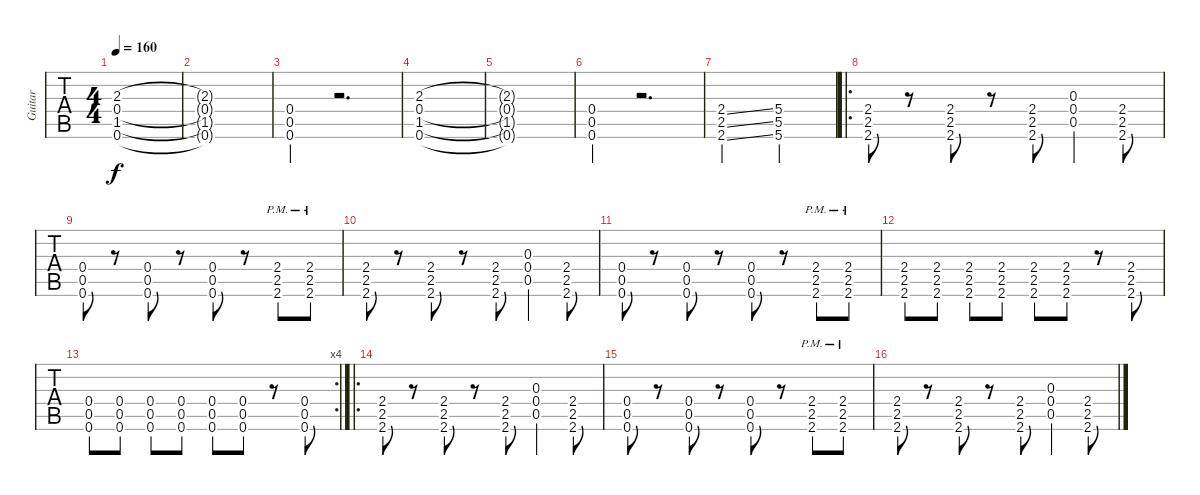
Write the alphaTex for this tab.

\track ("Guitar" "Guitar") {instrument overdrivenguitar}
\staff {tabs}
\tuning (D4 A3 F3 C3 G2 C2) {hide}
\ts (4 4)
\tempo 160
\clef g2
\ks c
(2.3 0.4 1.5 0.6).1{dy f instrument overdrivenguitar} |
(2.3{t} 0.4{t} 1.5{t} 0.6{t}).1 |
(0.4 0.5 0.6).4 r.2{d} |
(2.3 0.4 1.5 0.6).1 |
(2.3{t} 0.4{t} 1.5{t} 0.6{t}).1 |
(0.4 0.5 0.6).4 r.2{d} |
(2.4{ss} 2.5{ss} 2.6{ss}).2 (5.4 5.5 5.6).2 |
\ro
(2.4 2.5 2.6).8 r.8 (2.4 2.5 2.6).8 r.8 (2.4 2.5 2.6).8 (0.3 0.4 0.5).4 (2.4 2.5 2.6).8 |
(0.4 0.5 0.6).8 r.8 (0.4 0.5 0.6).8 r.8 (0.4 0.5 0.6).8 r.8 (2.4{pm} 2.5{pm} 2.6{pm}).8 (2.4{pm} 2.5{pm} 2.6{pm}).8 |
(2.4 2.5 2.6).8 r.8 (2.4 2.5 2.6).8 r.8 (2.4 2.5 2.6).8 (0.3 0.4 0.5).4 (2.4 2.5 2.6).8 |
(0.4 0.5 0.6).8 r.8 (0.4 0.5 0.6).8 r.8 (0.4 0.5 0.6).8 r.8 (2.4{pm} 2.5{pm} 2.6{pm}).8 (2.4{pm} 2.5{pm} 2.6{pm}).8 |
(2.4 2.5 2.6).8 (2.4 2.5 2.6).8 (2.4 2.5 2.6).8 (2.4 2.5 2.6).8 (2.4 2.5 2.6).8 (2.4 2.5 2.6).8 r.8 (2.4 2.5 2.6).8 |
\rc 4
(0.4 0.5 0.6).8 (0.4 0.5 0.6).8 (0.4 0.5 0.6).8 (0.4 0.5 0.6).8 (0.4 0.5 0.6).8 (0.4 0.5 0.6).8 r.8 (0.4 0.5 0.6).8 |
\ro
(2.4 2.5 2.6).8 r.8 (2.4 2.5 2.6).8 r.8 (2.4 2.5 2.6).8 (0.3 0.4 0.5).4 (2.4 2.5 2.6).8 |
(0.4 0.5 0.6).8 r.8 (0.4 0.5 0.6).8 r.8 (0.4 0.5 0.6).8 r.8 (2.4{pm} 2.5{pm} 2.6{pm}).8 (2.4{pm} 2.5{pm} 2.6{pm}).8 |
(2.4 2.5 2.6).8 r.8 (2.4 2.5 2.6).8 r.8 (2.4 2.5 2.6).8 (0.3 0.4 0.5).4 (2.4 2.5 2.6).8
